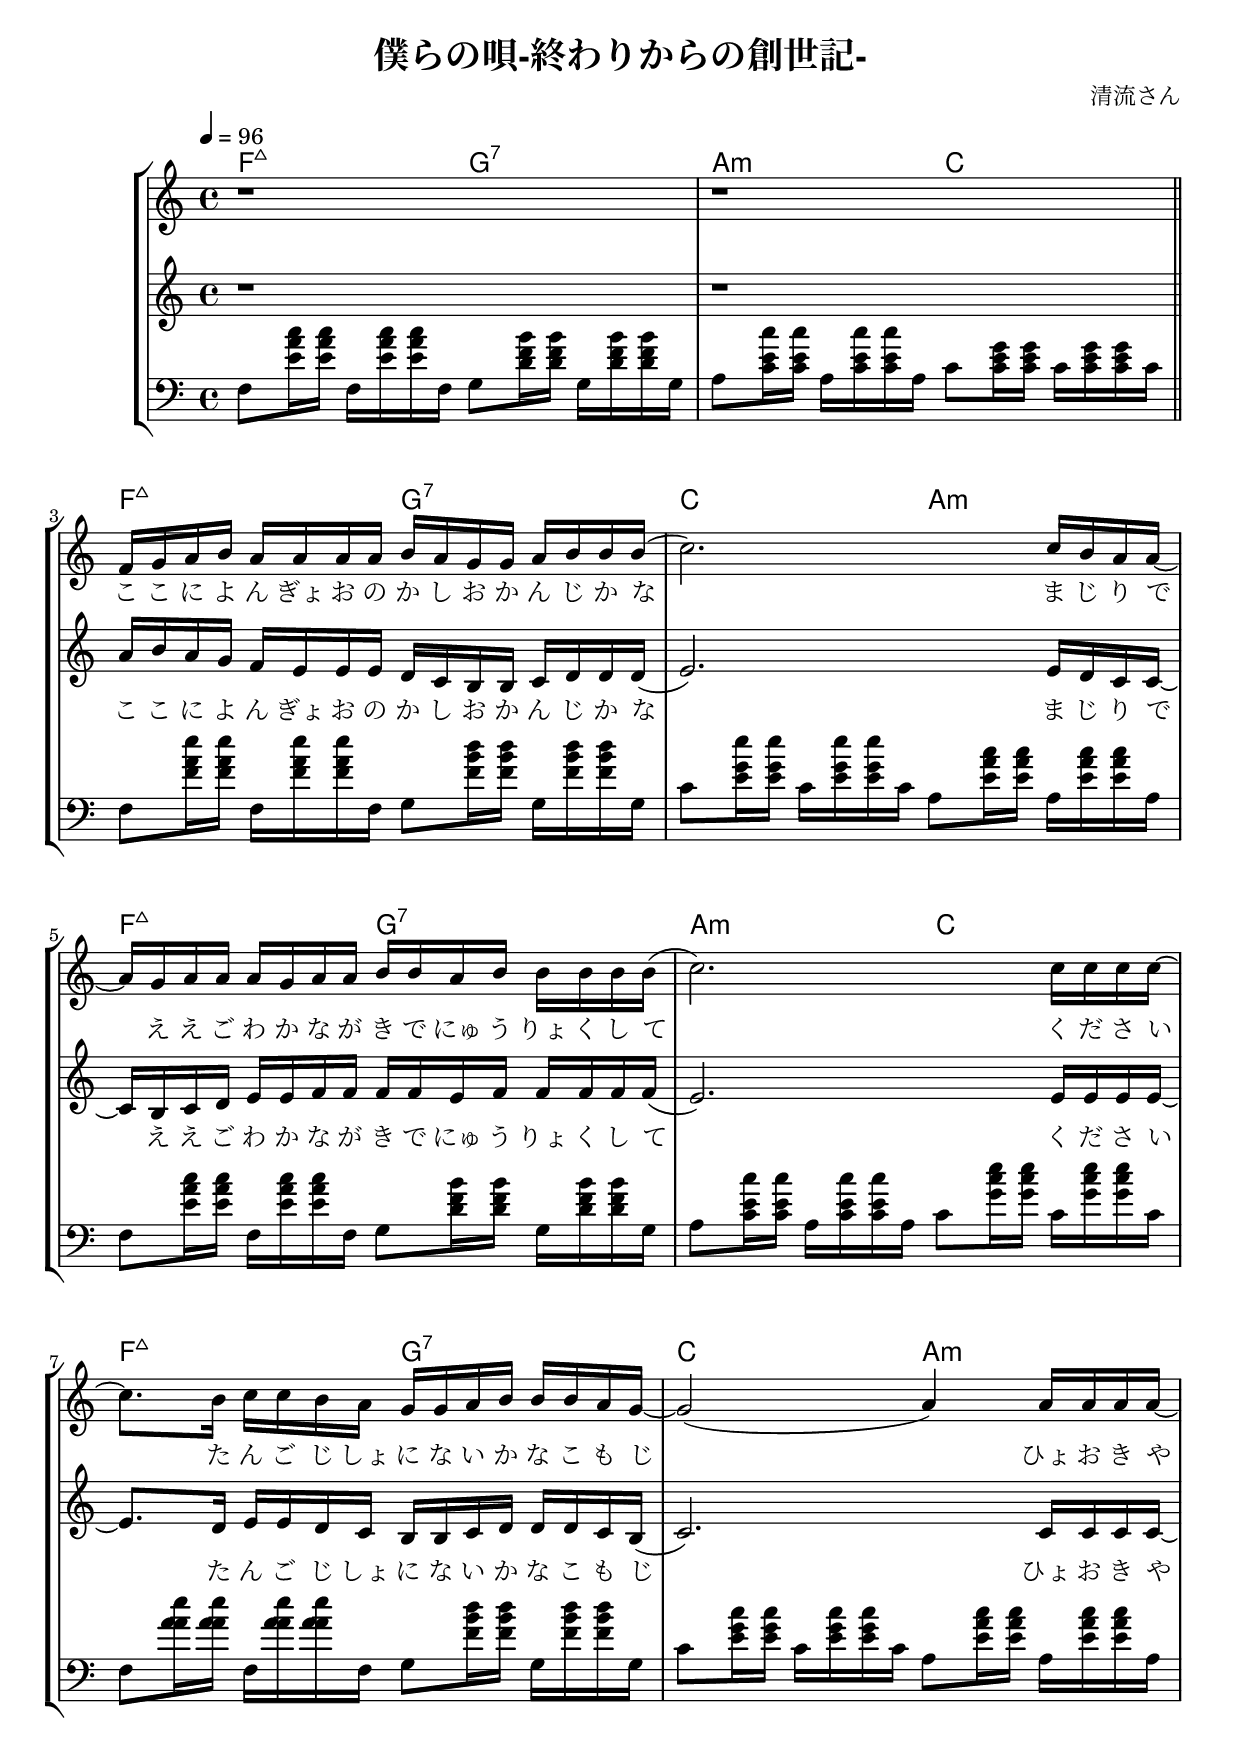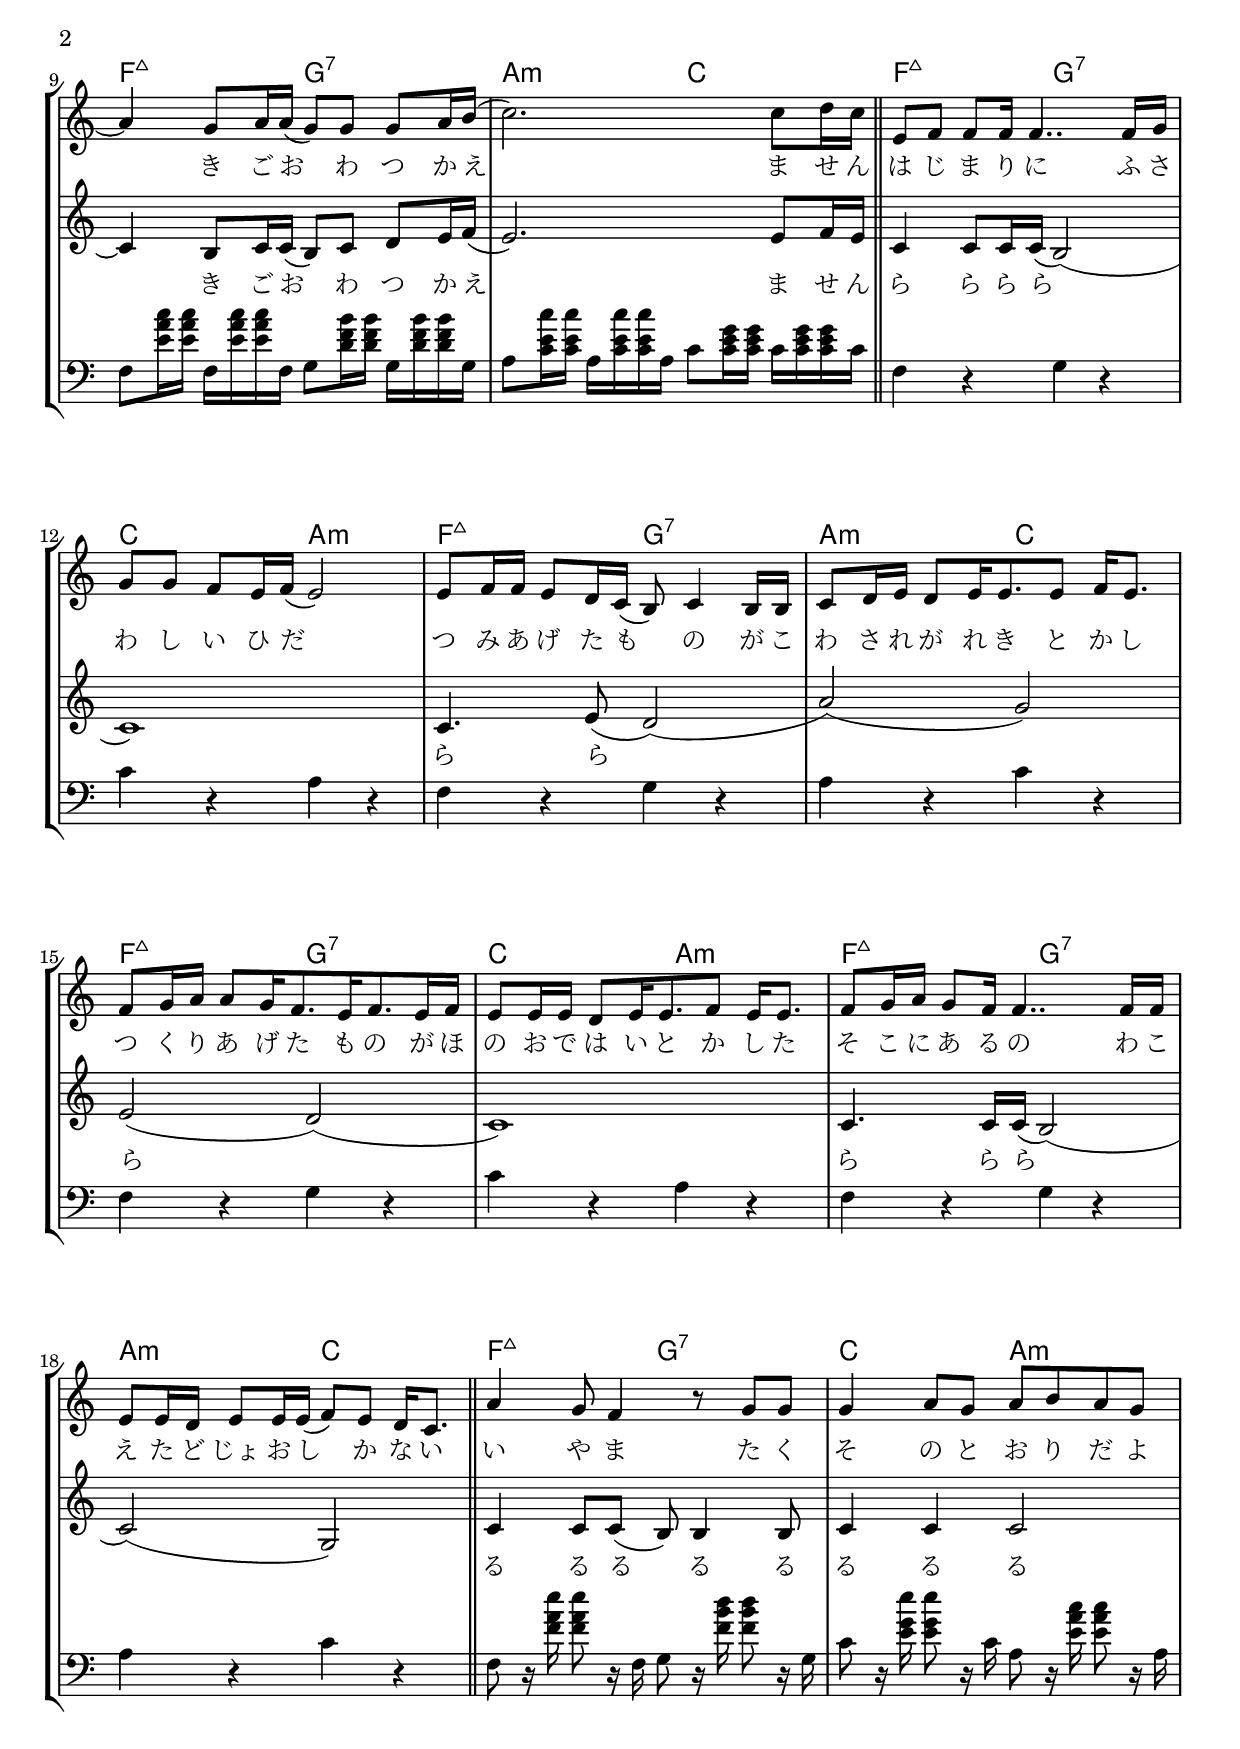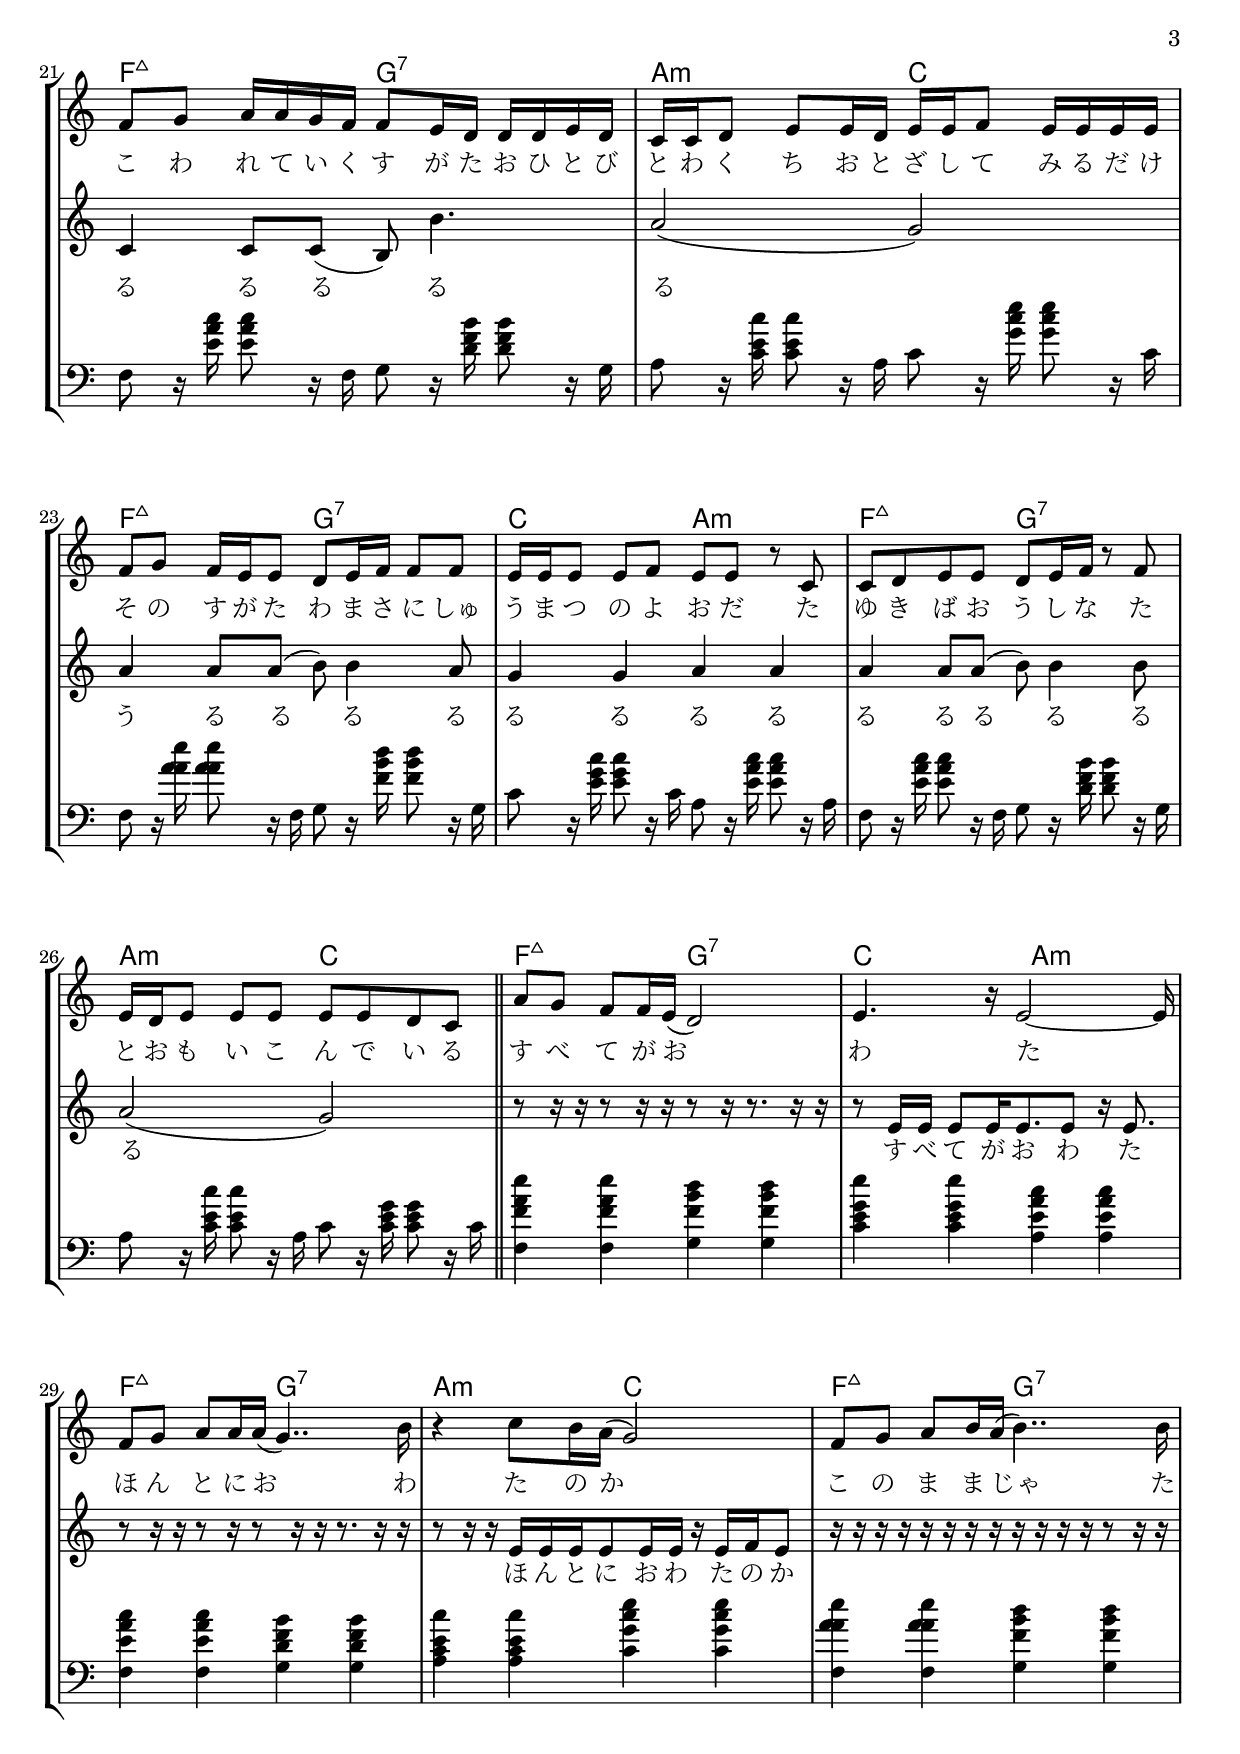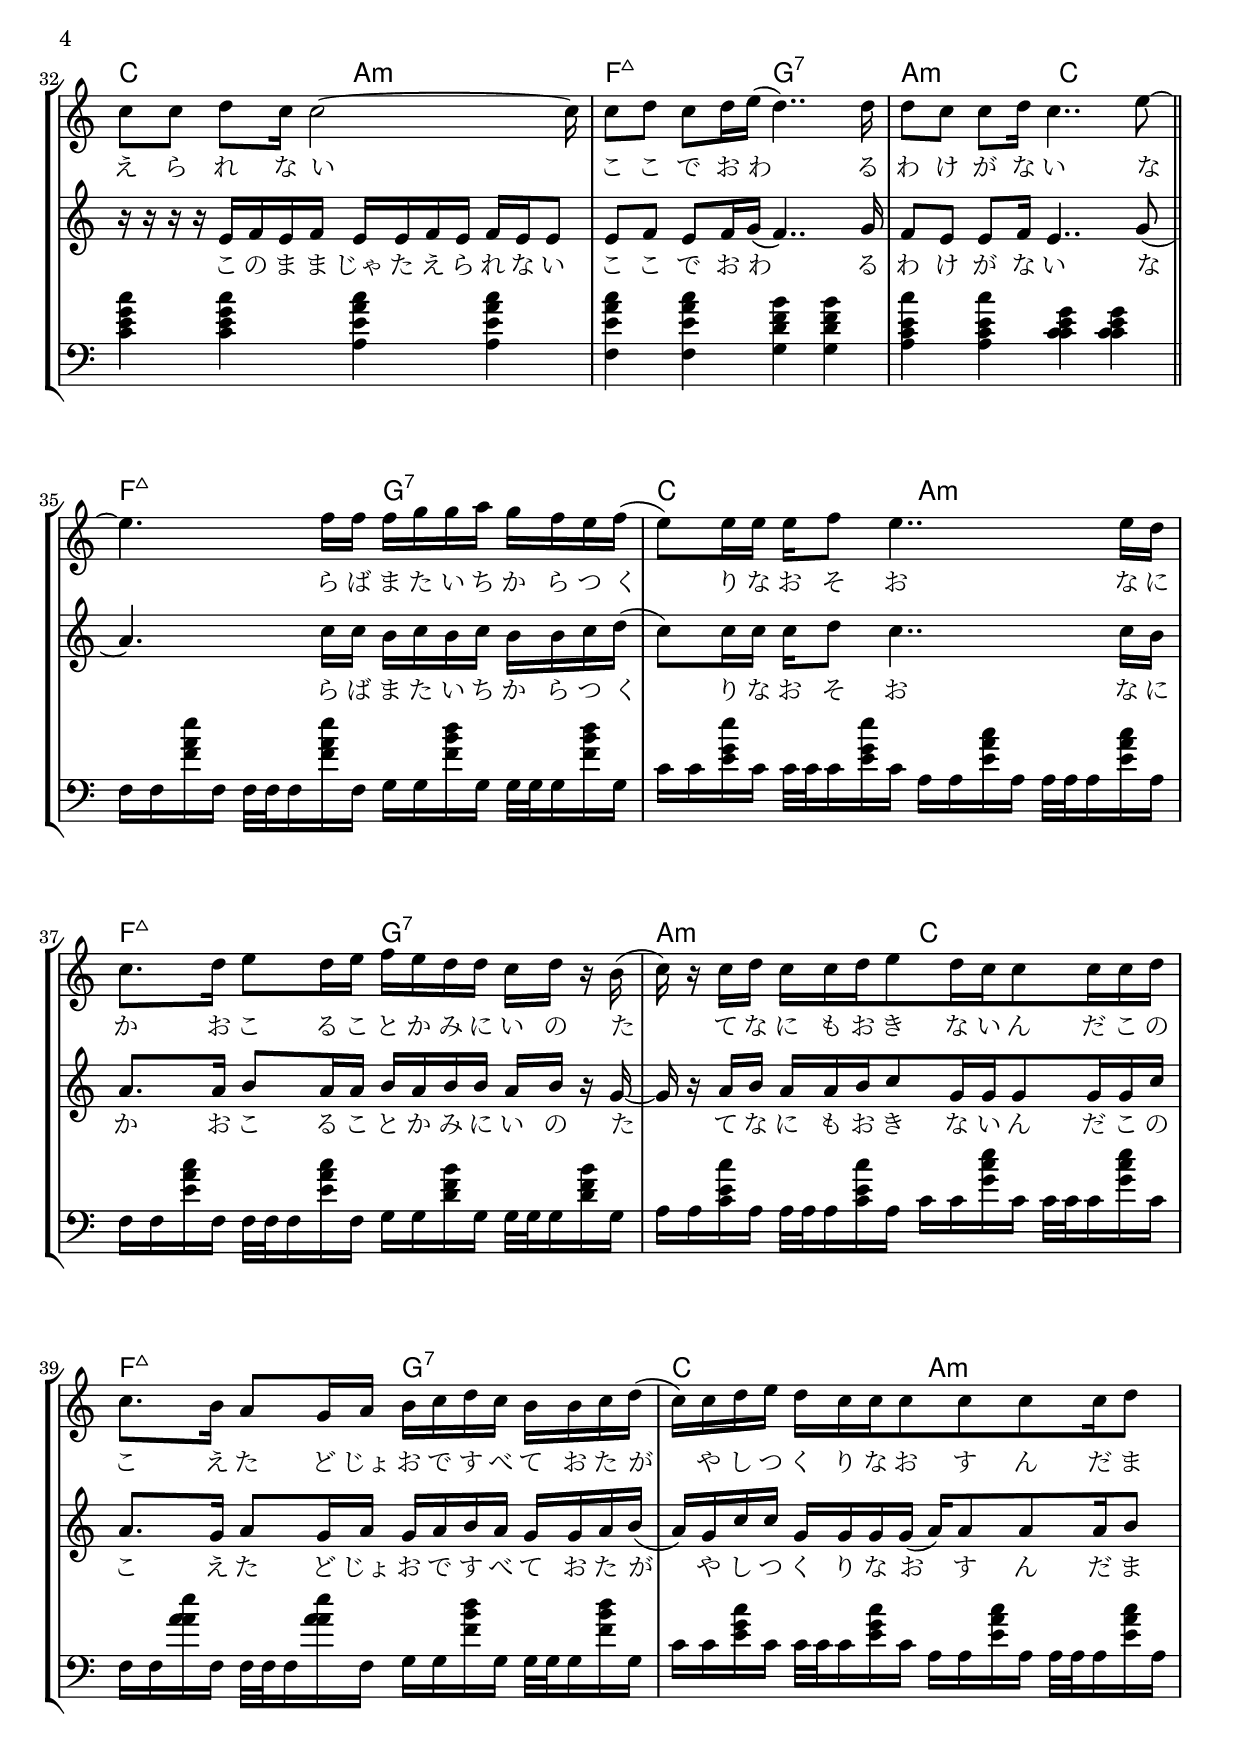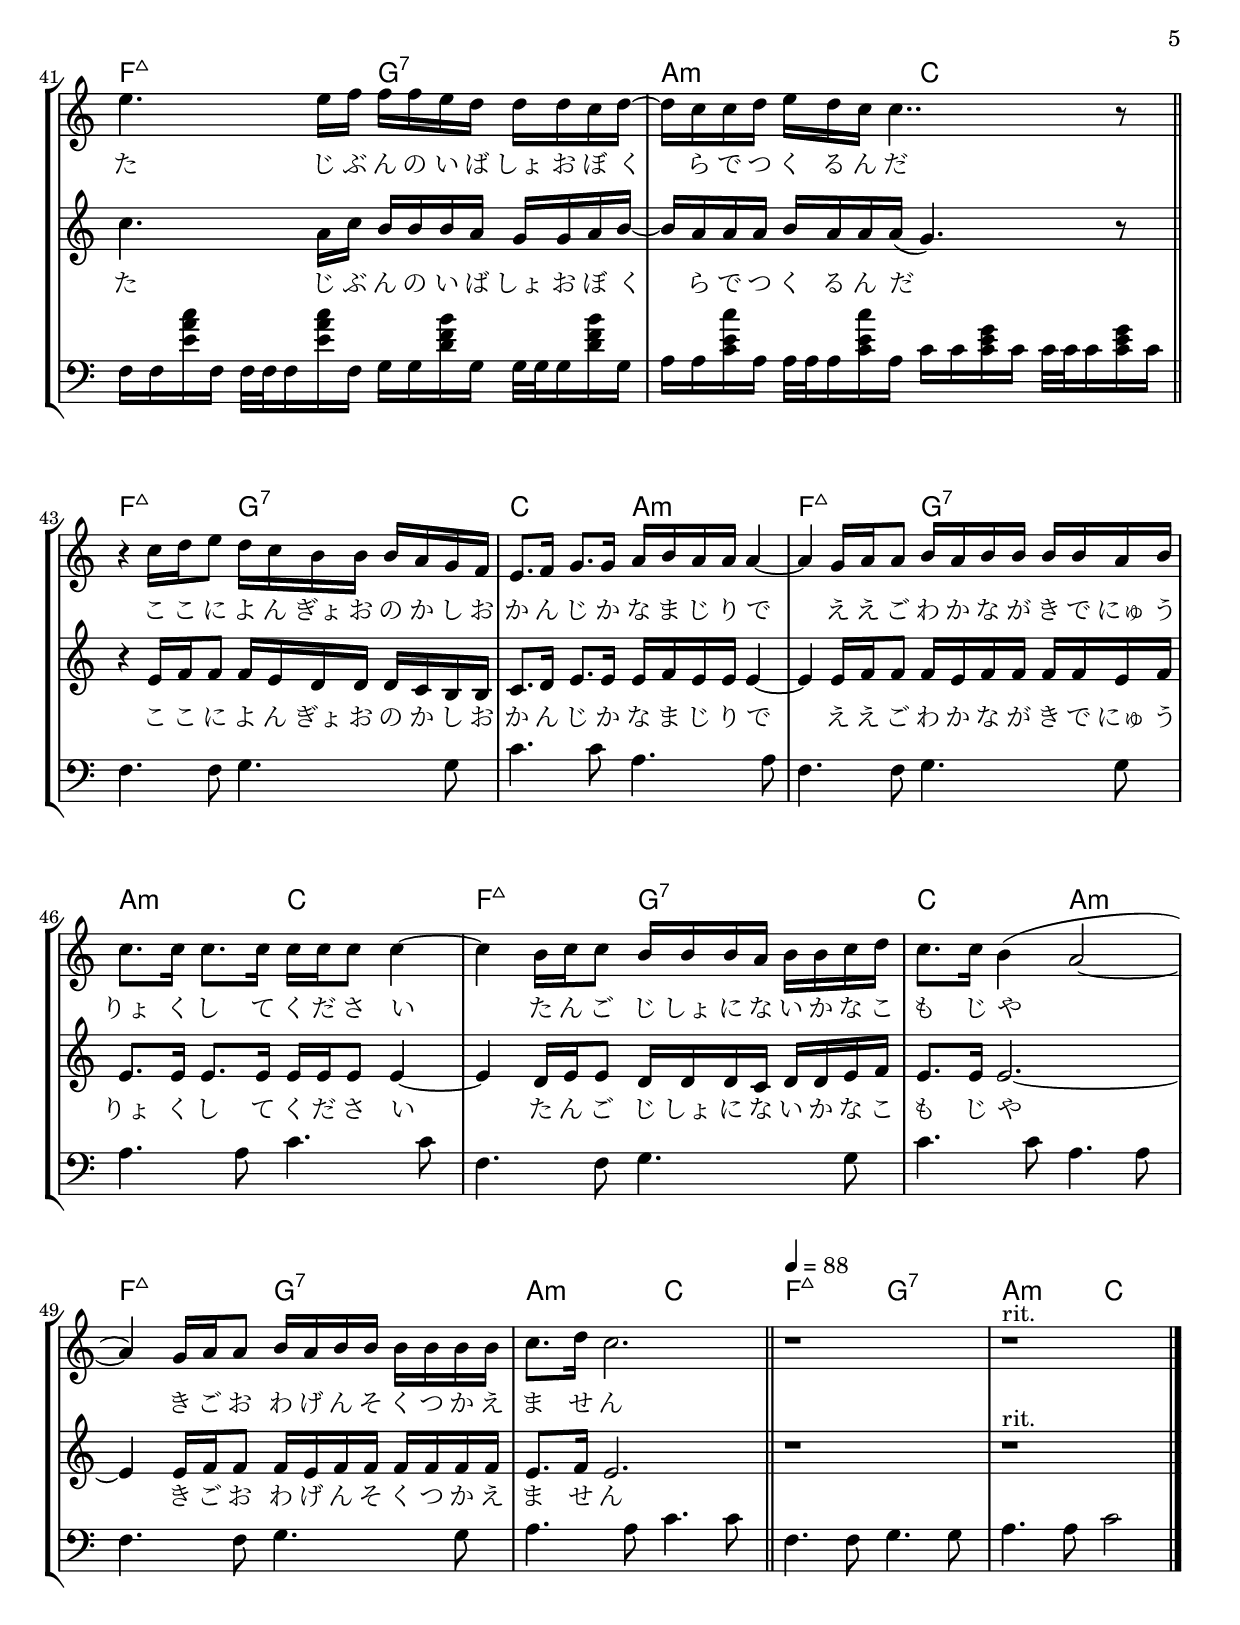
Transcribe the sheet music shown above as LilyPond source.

\version "2.12.1"

\header {
	title = \markup {僕らの唄-終わりからの創世記-}
	composer = \markup \center-column {清流さん}
}

harmony = \chordmode {
	f2:maj7 g:7 a:m c 

	f:maj7 g:7 c a:m f:maj7 g:7 a:m c f:maj7 g:7 c a:m f:maj7 g:7 a:m c 

	f:maj7 g:7 c a:m f:maj7 g:7 a:m c f:maj7 g:7 c a:m f:maj7 g:7 a:m c 

	f:maj7 g:7 c a:m f:maj7 g:7 a:m c f:maj7 g:7 c a:m f:maj7 g:7 a:m c 

	f:maj7 g:7 c a:m f:maj7 g:7 a:m c f:maj7 g:7 c a:m f:maj7 g:7 a:m c 

	f:maj7 g:7 c a:m f:maj7 g:7 a:m c f:maj7 g:7 c a:m f:maj7 g:7 a:m c 

	f:maj7 g:7 c a:m f:maj7 g:7 a:m c f:maj7 g:7 c a:m f:maj7 g:7 a:m c 

	f:maj7 g:7 a:m c 
}

melody = {
	\key c \major
	\tempo 4 = 96
	r1 | r1   
	\set Staff.midiInstrument = #"Overdriven Guitar"
	f'16  g'16  a'16  b'16  a'16  a'16  a'16  a'16  b'16  a'16  g'16  g'16  a'16  b'16  b'16  b'16 
	(c''2.)  c''16  b'16  a'16  a'16~ 
	a'16  g'16  a'16  a'16  a'16  g'16  a'16  a'16  b'16  b'16  a'16  b'16  b'16  b'16  b'16  b'16 
	(c''2.)  c''16  c''16  c''16  c''16~ 
	c''8.  b'16  c''16  c''16  b'16  a'16  g'16  g'16  a'16  b'16  b'16  b'16  a'16  g'16~ 
	g'2  (a'4)  a'16  a'16  a'16  a'16~ 
	a'4  g'8  a'16  a'16  (g'8)  g'8  g'8  a'16  b'16 
	(c''2.)  c''8  d''16  c''16
	\set Staff.midiInstrument = #"mmi0.38"
	e'8  f'8  f'8  f'16  f'4..  f'16  g'16 
	g'8  g'8  f'8  e'16  f'16  (e'2) 
	e'8  f'16  f'16  e'8  d'16  c'16  (b8)  c'4  b16  b16 
	c'8  d'16  e'16  d'8  e'16  e'8.  e'8  f'16  e'8. 
	f'8  g'16  a'16  a'8  g'16  f'8.  e'16  f'8.  e'16  f'16 
	e'8  e'16  e'16  d'8  e'16  e'8.  f'8  e'16  e'8. 
	f'8  g'16  a'16  g'8  f'16  f'4..  f'16  f'16 
	e'8  e'16  d'16  e'8  e'16  e'16  (f'8)  e'8  d'16  c'8.
	\set Staff.midiInstrument = #"mmi0.48"
	a'4  g'8  f'4  r8  g'8  g'8 
	g'4  a'8  g'8  a'8  b'8  a'8  g'8 
	f'8  g'8  a'16  a'16  g'16  f'16  f'8  e'16  d'16  d'16  d'16  e'16  d'16 
	c'16  c'16  d'8  e'8  e'16  d'16  e'16  e'16  f'8  e'16  e'16  e'16  e'16 
	f'8  g'8  f'16  e'16  e'8  d'8  e'16  f'16  f'8  f'8 
	e'16  e'16  e'8  e'8  f'8  e'8  e'8  r8  c'8 
	c'8  d'8  e'8  e'8  d'8  e'16  f'16  r8  f'8 
	e'16  d'16  e'8  e'8  e'8  e'8  e'8  d'8  c'8
	\set Staff.midiInstrument = #"mmi0.42"
	a'8  g'8  f'8  f'16  e'16  (d'2) 
	e'4.  r16  e'2~e'16 
	f'8  g'8  a'8  a'16  a'16  (g'4..)  b'16 
	r4  c''8  b'16  a'16  (g'2) 
	f'8  g'8  a'8  b'16  a'16  (b'4..)  b'16 
	c''8  c''8  d''8  c''16  c''2~c''16 
	c''8  d''8  c''8  d''16  e''16  (d''4..)  d''16 
	d''8  c''8  c''8  d''16  c''4..  	\set Staff.midiInstrument = #"mmi0.42"
	e''8~ 
	e''4.  f''16  f''16  f''16  g''16  g''16  a''16  g''16  f''16  e''16  f''16 
	(e''8)  e''16  e''16  e''16  f''8  e''4..  e''16  d''16 
	c''8.  d''16  e''8  d''16  e''16  f''16  e''16  d''16  d''16  c''16  d''16  r16  b'16 
	(c''16)  r16  c''16  d''16  c''16  c''16  d''16  e''8  d''16  c''16  c''8  c''16  c''16  d''16 
	c''8.  b'16  a'8  g'16  a'16  b'16  c''16  d''16  c''16  b'16  b'16  c''16  d''16 
	(c''16)  c''16  d''16  e''16  d''16  c''16  c''16  c''8  c''8  c''8  c''16  d''8 
	e''4.  e''16  f''16  f''16  f''16  e''16  d''16  d''16  d''16  c''16  d''16~ 
	d''16  c''16  c''16  d''16  e''16  d''16  c''16  c''4..  	r8 	\set Staff.midiInstrument = #"Overdriven Guitar"
	r4 c''16  d''16  e''8  d''16  c''16  b'16  b'16  b'16  a'16  g'16  f'16 
	e'8.  f'16  g'8.  g'16  a'16  b'16  a'16  a'16  a'4~ 
	a'4  g'16  a'16  a'8  b'16  a'16  b'16  b'16  b'16  b'16  a'16  b'16 
	c''8.  c''16  c''8.  c''16  c''16  c''16  c''8  c''4~ 
	c''4  b'16  c''16  c''8  b'16  b'16  b'16  a'16  b'16  b'16  c''16  d''16 
	c''8.  c''16  b'4  (a'2~ 
	a'4)  g'16  a'16  a'8  b'16  a'16  b'16  b'16  b'16  b'16  b'16  b'16 
	c''8.  d''16  c''2.
	\tempo 4 = 88
	r1 | r1^"rit." \bar "|."
}

words = \lyricmode {
	
	こ  こ  に  よ  ん  ぎょ  お  の  か  し  お  か  ん  じ  か  な  ま  じ  り  で  え  え  ご  わ  か  な  が  き  で  にゅ  う  りょ  く  し  て  く  だ  さ  い  た  ん  ご  じ  しょ  に  な  い  か  な  こ  も  じ  ひょ  お  き  や  き  ご  お  わ  つ  か  え  ま  せ  ん  
	は  じ  ま  り  に  ふ  さ  わ  し  い  ひ  だ  つ  み  あ  げ  た  も  の  が  こ  わ  さ  れ  が  れ  き  と  か  し  つ  く  り  あ  げ  た  も  の  が  ほ  の  お  で  は  い  と  か  し  た  そ  こ  に  あ  る  の  わ  こ  え  た  ど  じょ  お  し  か  な  い  
	い  や  ま  た  く  そ  の  と  お  り  だ  よ  こ  わ  れ  て  い  く  す  が  た  お  ひ  と  び  と  わ  く  ち  お  と  ざ  し  て  み  る  だ  け  そ  の  す  が  た  わ  ま  さ  に  しゅ  う  ま  つ  の  よ  お  だ  た  ゆ  き  ば  お  う  し  な  た  と  お  も  い  こ  ん  で  い  る  
	す  べ  て  が  お  わ  た  ほ  ん  と  に  お  わ  た  の  か  こ  の  ま  ま  じゃ  た  え  ら  れ  な  い  こ  こ  で  お  わ  る  わ  け  が  な  い  
	な  ら  ば  ま  た  い  ち  か  ら  つ  く  り  な  お  そ  お  な  に  か  お  こ  る  こ  と  か  み  に  い  の  た  て  な  に  も  お  き  な  い  ん  だ  こ  の  こ  え  た  ど  じょ  お  で  す  べ  て  お  た  が  や  し  つ  く  り  な  お  す  ん  だ  ま  た  じ  ぶ  ん  の  い  ば  しょ  お  ぼ  く  ら  で  つ  く  る  ん  だ  
	こ  こ  に  よ  ん  ぎょ  お  の  か  し  お  か  ん  じ  か  な  ま  じ  り  で  え  え  ご  わ  か  な  が  き  で  にゅ  う  りょ  く  し  て  く  だ  さ  い  た  ん  ご  じ  しょ  に  な  い  か  な  こ  も  じ  や  き  ご  お  わ  げ  ん  そ  く  つ  か  え  ま  せ  ん  
	
}

secondmelody = {
	\key c \major
	\tempo 4 = 96
	r1 | r1   
	\set Staff.midiInstrument = #"Music box"
	a'16  b'16  a'16  g'16  f'16  e'16  e'16  e'16  d'16  c'16  b16  b16  c'16  d'16  d'16  d'16 
	(e'2.)  e'16  d'16  c'16  c'16~ 
	c'16  b16  c'16  d'16  e'16  e'16  f'16  f'16  f'16  f'16  e'16  f'16  f'16  f'16  f'16  f'16 
	(e'2.)  e'16  e'16  e'16  e'16~ 
	e'8.  d'16  e'16  e'16  d'16  c'16  b16  b16  c'16  d'16  d'16  d'16  c'16  b16 
	(c'2.)  c'16  c'16  c'16  c'16~ 
	c'4  b8  c'16  c'16  (b8)  c'8  d'8  e'16  f'16 
	(e'2.)  e'8  f'16  e'16
	\set Staff.midiInstrument = #"Overdriven Guitar"
	c'4  c'8  c'16  c'16  (b2) 
	(c'1) 
	c'4.  e'8  (d'2) 
	(a'2)  (g'2) 
	e'2  (d'2) 
	(c'1) 
	c'4.  c'16  c'16  (b2) 
	(c'2)  (g2)
	\set Staff.midiInstrument = #"Overdriven Guitar"
	c'4  c'8  c'8  (b8)  b4  b8 
	c'4  c'4  c'2 
	c'4  c'8  c'8  (b8)  b'4. 
	a'2  (g'2) 
	a'4  a'8  a'8  (b'8)  b'4  a'8 
	g'4  g'4  a'4  a'4 
	a'4  a'8  a'8  (b'8)  b'4  b'8 
	a'2  (g'2)
	\set Staff.midiInstrument = #"mmi0.48"
	r8  r16  r16  r8  r16  r16  r8  r16  r8.  r16  r16 
	r8  e'16  e'16  e'8  e'16  e'8.  e'8  r16  e'8. 
	r8  r16  r16  r8  r16  r8  r16  r16  r8.  r16  r16 
	r8  r16  r16  e'16  e'16  e'16  e'8  e'16  e'16  r16  e'16  f'16  e'8 
	r16  r16  r16  r16  r16  r16  r16  r16  r16  r16  r16  r16  r8  r16  r16 
	r16  r16  r16  r16  e'16  f'16  e'16  f'16  e'16  e'16  f'16  e'16  f'16  e'16  e'8 
	e'8  f'8  e'8  f'16  g'16  (f'4..)  g'16 
	f'8  e'8  e'8  f'16  e'4..  	\set Staff.midiInstrument = #"mmi0.48"
	g'8 
	(a'4.)  c''16  c''16  b'16  c''16  b'16  c''16  b'16  b'16  c''16  d''16 
	(c''8)  c''16  c''16  c''16  d''8  c''4..  c''16  b'16 
	a'8.  a'16  b'8  a'16  a'16  b'16  a'16  b'16  b'16  a'16  b'16  r16  g'16~ 
	g'16  r16  a'16  b'16  a'16  a'16  b'16  c''8  g'16  g'16  g'8  g'16  g'16  c''16 
	a'8.  g'16  a'8  g'16  a'16  g'16  a'16  b'16  a'16  g'16  g'16  a'16  b'16 
	(a'16)  g'16  c''16  c''16  g'16  g'16  g'16  g'16  (a'16)  a'8  a'8  a'16  b'8 
	c''4.  a'16  c''16  b'16  b'16  b'16  a'16  g'16  g'16  a'16  b'16~ 
	b'16  a'16  a'16  a'16  b'16  a'16  a'16  a'16  (g'4.)  	r8 	\set Staff.midiInstrument = #"Harpsichord"
	r4 e'16  f'16  f'8  f'16  e'16  d'16  d'16  d'16  c'16  b16  b16 
	c'8.  d'16  e'8.  e'16  e'16  f'16  e'16  e'16  e'4~ 
	e'4  e'16  f'16  f'8  f'16  e'16  f'16  f'16  f'16  f'16  e'16  f'16 
	e'8.  e'16  e'8.  e'16  e'16  e'16  e'8  e'4~ 
	e'4  d'16  e'16  e'8  d'16  d'16  d'16  c'16  d'16  d'16  e'16  f'16 
	e'8.  e'16  e'2.~ 
	e'4  e'16  f'16  f'8  f'16  e'16  f'16  f'16  f'16  f'16  f'16  f'16 
	e'8.  f'16  e'2.
	\tempo 4 = 88
	r1 | r1^"rit." \bar "|."
}

secondwords = \lyricmode {
	
	こ  こ  に  よ  ん  ぎょ  お  の  か  し  お  か  ん  じ  か  な  ま  じ  り  で  え  え  ご  わ  か  な  が  き  で  にゅ  う  りょ  く  し  て  く  だ  さ  い  た  ん  ご  じ  しょ  に  な  い  か  な  こ  も  じ  ひょ  お  き  や  き  ご  お  わ  つ  か  え  ま  せ  ん  
	ら  ら  ら  ら  ら  ら  ら  ら  ら  ら  
	る  る  る  る  る  る  る  る  る  る  る  る  る  う  る  る  る  る  る  る  る  る  る  る  る  る  る  る  
	す  べ  て  が  お  わ  た  ほ  ん  と  に  お  わ  た  の  か  こ  の  ま  ま  じゃ  た  え  ら  れ  な  い  こ  こ  で  お  わ  る  わ  け  が  な  い  
	な  ら  ば  ま  た  い  ち  か  ら  つ  く  り  な  お  そ  お  な  に  か  お  こ  る  こ  と  か  み  に  い  の  た  て  な  に  も  お  き  な  い  ん  だ  こ  の  こ  え  た  ど  じょ  お  で  す  べ  て  お  た  が  や  し  つ  く  り  な  お  す  ん  だ  ま  た  じ  ぶ  ん  の  い  ば  しょ  お  ぼ  く  ら  で  つ  く  る  ん  だ  
	こ  こ  に  よ  ん  ぎょ  お  の  か  し  お  か  ん  じ  か  な  ま  じ  り  で  え  え  ご  わ  か  な  が  き  で  にゅ  う  りょ  く  し  て  く  だ  さ  い  た  ん  ご  じ  しょ  に  な  い  か  な  こ  も  じ  や  き  ご  お  わ  げ  ん  そ  く  つ  か  え  ま  せ  ん  
	
}

tempochange = {
	\tempo 4 = 96
	r1 | r1 \bar "||"
	\tempo 4 = 96
	r1 | r1 | r1 | r1 | r1 | r1 | r1 | r1 \bar "||"
	\tempo 4 = 96
	r1 | r1 | r1 | r1 | r1 | r1 | r1 | r1 \bar "||"
	\tempo 4 = 96
	r1 | r1 | r1 | r1 | r1 | r1 | r1 | r1 \bar "||"
	\tempo 4 = 96
	r1 | r1 | r1 | r1 | r1 | r1 | r1 | r1 \bar "||"
	\tempo 4 = 96
	r1 | r1 | r1 | r1 | r1 | r1 | r1 | r1 \bar "||"
	\tempo 4 = 96
	r1 | r1 | r1 | r1 | r1 | r1 | r1 | r1 \bar "||"
	\tempo 4 = 88
	r1 | \tempo 4 = 66 r2 \tempo 4 = 58 r2 \bar "|."
}

mainacc = {
	\clef bass
	\set Staff.midiInstrument = #"Electric Guitar (muted)"
	\key c \major
	\tempo 4 = 96
	f8 <e' a' c''>16 <e' a' c''>16   f16 <e' a' c''>16 <e' a' c''>16 f16
	g8 <d' f' b'>16 <d' f' b'>16   g16 <d' f' b'>16 <d' f' b'>16 g16
	a8 <c' e' c''>16 <c' e' c''>16   a16 <c' e' c''>16 <c' e' c''>16 a16
	c'8 <c' e' g'>16 <c' e' g'>16   c'16 <c' e' g'>16 <c' e' g'>16 c'16
	\bar "||"

	\set Staff.midiInstrument = #"Electric Guitar (muted)"
	f8 <f' a' e''>16 <f' a' e''>16   f16 <f' a' e''>16 <f' a' e''>16 f16
	g8 <f' b' d''>16 <f' b' d''>16   g16 <f' b' d''>16 <f' b' d''>16 g16
	c'8 <e' g' e''>16 <e' g' e''>16   c'16 <e' g' e''>16 <e' g' e''>16 c'16
	a8 <e' a' c''>16 <e' a' c''>16   a16 <e' a' c''>16 <e' a' c''>16 a16
	f8 <e' a' c''>16 <e' a' c''>16   f16 <e' a' c''>16 <e' a' c''>16 f16
	g8 <d' f' b'>16 <d' f' b'>16   g16 <d' f' b'>16 <d' f' b'>16 g16
	a8 <c' e' c''>16 <c' e' c''>16   a16 <c' e' c''>16 <c' e' c''>16 a16
	c'8 <g' c'' e''>16 <g' c'' e''>16   c'16 <g' c'' e''>16 <g' c'' e''>16 c'16
	f8 <a' a' e''>16 <a' a' e''>16   f16 <a' a' e''>16 <a' a' e''>16 f16
	g8 <f' b' d''>16 <f' b' d''>16   g16 <f' b' d''>16 <f' b' d''>16 g16
	c'8 <e' g' c''>16 <e' g' c''>16   c'16 <e' g' c''>16 <e' g' c''>16 c'16
	a8 <e' a' c''>16 <e' a' c''>16   a16 <e' a' c''>16 <e' a' c''>16 a16
	f8 <e' a' c''>16 <e' a' c''>16   f16 <e' a' c''>16 <e' a' c''>16 f16
	g8 <d' f' b'>16 <d' f' b'>16   g16 <d' f' b'>16 <d' f' b'>16 g16
	a8 <c' e' c''>16 <c' e' c''>16   a16 <c' e' c''>16 <c' e' c''>16 a16
	c'8 <c' e' g'>16 <c' e' g'>16   c'16 <c' e' g'>16 <c' e' g'>16 c'16
	\bar "||"

	\set Staff.midiInstrument = #"Electric Guitar (muted)"
	f4 r4
	g4 r4
	c'4 r4
	a4 r4
	f4 r4
	g4 r4
	a4 r4
	c'4 r4
	f4 r4
	g4 r4
	c'4 r4
	a4 r4
	f4 r4
	g4 r4
	a4 r4
	c'4 r4
	\bar "||"

	\set Staff.midiInstrument = #"Electric Guitar (muted)"
	f8 r16 <f' a' e''>16 <f' a' e''>8 r16 f16
	g8 r16 <f' b' d''>16 <f' b' d''>8 r16 g16
	c'8 r16 <e' g' e''>16 <e' g' e''>8 r16 c'16
	a8 r16 <e' a' c''>16 <e' a' c''>8 r16 a16
	f8 r16 <e' a' c''>16 <e' a' c''>8 r16 f16
	g8 r16 <d' f' b'>16 <d' f' b'>8 r16 g16
	a8 r16 <c' e' c''>16 <c' e' c''>8 r16 a16
	c'8 r16 <g' c'' e''>16 <g' c'' e''>8 r16 c'16
	f8 r16 <a' a' e''>16 <a' a' e''>8 r16 f16
	g8 r16 <f' b' d''>16 <f' b' d''>8 r16 g16
	c'8 r16 <e' g' c''>16 <e' g' c''>8 r16 c'16
	a8 r16 <e' a' c''>16 <e' a' c''>8 r16 a16
	f8 r16 <e' a' c''>16 <e' a' c''>8 r16 f16
	g8 r16 <d' f' b'>16 <d' f' b'>8 r16 g16
	a8 r16 <c' e' c''>16 <c' e' c''>8 r16 a16
	c'8 r16 <c' e' g'>16 <c' e' g'>8 r16 c'16
	\bar "||"

	\set Staff.midiInstrument = #"Electric Guitar (muted)"
	<f f' a' e''>4 <f f' a' e''>4
	<g f' b' d''>4 <g f' b' d''>4
	<c' e' g' e''>4 <c' e' g' e''>4
	<a e' a' c''>4 <a e' a' c''>4
	<f e' a' c''>4 <f e' a' c''>4
	<g d' f' b'>4 <g d' f' b'>4
	<a c' e' c''>4 <a c' e' c''>4
	<c' g' c'' e''>4 <c' g' c'' e''>4
	<f a' a' e''>4 <f a' a' e''>4
	<g f' b' d''>4 <g f' b' d''>4
	<c' e' g' c''>4 <c' e' g' c''>4
	<a e' a' c''>4 <a e' a' c''>4
	<f e' a' c''>4 <f e' a' c''>4
	<g d' f' b'>4 <g d' f' b'>4
	<a c' e' c''>4 <a c' e' c''>4
	<c' c' e' g'>4 <c' c' e' g'>4
	\bar "||"

	\set Staff.midiInstrument = #"Distorted Guitar"
	f16 f16 <f' a' e''>16 f16   f32 f32 f16 <f' a' e''>16 f16
	g16 g16 <f' b' d''>16 g16   g32 g32 g16 <f' b' d''>16 g16
	c'16 c'16 <e' g' e''>16 c'16   c'32 c'32 c'16 <e' g' e''>16 c'16
	a16 a16 <e' a' c''>16 a16   a32 a32 a16 <e' a' c''>16 a16
	f16 f16 <e' a' c''>16 f16   f32 f32 f16 <e' a' c''>16 f16
	g16 g16 <d' f' b'>16 g16   g32 g32 g16 <d' f' b'>16 g16
	a16 a16 <c' e' c''>16 a16   a32 a32 a16 <c' e' c''>16 a16
	c'16 c'16 <g' c'' e''>16 c'16   c'32 c'32 c'16 <g' c'' e''>16 c'16
	f16 f16 <a' a' e''>16 f16   f32 f32 f16 <a' a' e''>16 f16
	g16 g16 <f' b' d''>16 g16   g32 g32 g16 <f' b' d''>16 g16
	c'16 c'16 <e' g' c''>16 c'16   c'32 c'32 c'16 <e' g' c''>16 c'16
	a16 a16 <e' a' c''>16 a16   a32 a32 a16 <e' a' c''>16 a16
	f16 f16 <e' a' c''>16 f16   f32 f32 f16 <e' a' c''>16 f16
	g16 g16 <d' f' b'>16 g16   g32 g32 g16 <d' f' b'>16 g16
	a16 a16 <c' e' c''>16 a16   a32 a32 a16 <c' e' c''>16 a16
	c'16 c'16 <c' e' g'>16 c'16   c'32 c'32 c'16 <c' e' g'>16 c'16
	\bar "||"

	\set Staff.midiInstrument = #"Electric Guitar (muted)"
	f4.f8
	g4.g8
	c'4.c'8
	a4.a8
	f4.f8
	g4.g8
	a4.a8
	c'4.c'8
	f4.f8
	g4.g8
	c'4.c'8
	a4.a8
	f4.f8
	g4.g8
	a4.a8
	c'4.c'8
	\bar "||"

	\set Staff.midiInstrument = #"Electric Guitar (muted)"
	\tempo 4 = 88
	f4.f8
	g4.g8
	a4.a8
	c'2
	\bar "|."
}

subacc = {
	\clef bass
	\set Staff.midiInstrument = #"Rock Organ"
	\key c \major
	\tempo 4 = 96
	f8 f8 <e' a' c''>8 f8
	g8 g8 <d' f' b'>8 g8
	a8 a8 <c' e' c''>8 a8
	c'8 c'8 <c' e' g'>8 c'8
	\bar "||"

	\set Staff.midiInstrument = #"Rock Organ"
	f8 f8 <f' a' e''>8 f8
	g8 g8 <f' b' d''>8 g8
	c'8 c'8 <e' g' e''>8 c'8
	a8 a8 <e' a' c''>8 a8
	f8 f8 <e' a' c''>8 f8
	g8 g8 <d' f' b'>8 g8
	a8 a8 <c' e' c''>8 a8
	c'8 c'8 <g' c'' e''>8 c'8
	f8 f8 <a' a' e''>8 f8
	g8 g8 <f' b' d''>8 g8
	c'8 c'8 <e' g' c''>8 c'8
	a8 a8 <e' a' c''>8 a8
	f8 f8 <e' a' c''>8 f8
	g8 g8 <d' f' b'>8 g8
	a8 a8 <c' e' c''>8 a8
	c'8 c'8 <c' e' g'>8 c'8
	\bar "||"

	\set Staff.midiInstrument = #"Rock Organ"
	<f f' a' e''>4 <f f' a' e''>4
	<g f' b' d''>4 <g f' b' d''>4
	<c' e' g' e''>4 <c' e' g' e''>4
	<a e' a' c''>4 <a e' a' c''>4
	<f e' a' c''>4 <f e' a' c''>4
	<g d' f' b'>4 <g d' f' b'>4
	<a c' e' c''>4 <a c' e' c''>4
	<c' g' c'' e''>4 <c' g' c'' e''>4
	<f a' a' e''>4 <f a' a' e''>4
	<g f' b' d''>4 <g f' b' d''>4
	<c' e' g' c''>4 <c' e' g' c''>4
	<a e' a' c''>4 <a e' a' c''>4
	<f e' a' c''>4 <f e' a' c''>4
	<g d' f' b'>4 <g d' f' b'>4
	<a c' e' c''>4 <a c' e' c''>4
	<c' c' e' g'>4 <c' c' e' g'>4
	\bar "||"

	\set Staff.midiInstrument = #"Rock Organ"
	f8 e'' a' f'
	g8 d'' b' f'
	c'8 e'' g' e'
	a8 c'' a' e'
	f8 c'' a' e'
	g8 b' f' d'
	a8 c'' e' c'
	c'8 e'' c'' g'
	f8 e'' a' a'
	g8 d'' b' f'
	c'8 c'' g' e'
	a8 c'' a' e'
	f8 c'' a' e'
	g8 b' f' d'
	a8 c'' e' c'
	c'8 g' e' c'
	\bar "||"

	\set Staff.midiInstrument = #"Rock Organ"
	f8 e'' <f' a'> e''
	g8 d'' <f' b'> d''
	c'8 e'' <e' g'> e''
	a8 c'' <e' a'> c''
	f8 c'' <e' a'> c''
	g8 b' <d' f'> b'
	a8 c'' <c' e'> c''
	c'8 e'' <g' c''> e''
	f8 e'' <a' a'> e''
	g8 d'' <f' b'> d''
	c'8 c'' <e' g'> c''
	a8 c'' <e' a'> c''
	f8 c'' <e' a'> c''
	g8 b' <d' f'> b'
	a8 c'' <c' e'> c''
	c'8 g' <c' e'> g'
	\bar "||"

	\set Staff.midiInstrument = #"Percussive Organ"
	f16 e'' <f' a'> e'' f e'' <f' a'> e''
	g16 d'' <f' b'> d'' g d'' <f' b'> d''
	c'16 e'' <e' g'> e'' c' e'' <e' g'> e''
	a16 c'' <e' a'> c'' a c'' <e' a'> c''
	f16 c'' <e' a'> c'' f c'' <e' a'> c''
	g16 b' <d' f'> b' g b' <d' f'> b'
	a16 c'' <c' e'> c'' a c'' <c' e'> c''
	c'16 e'' <g' c''> e'' c' e'' <g' c''> e''
	f16 e'' <a' a'> e'' f e'' <a' a'> e''
	g16 d'' <f' b'> d'' g d'' <f' b'> d''
	c'16 c'' <e' g'> c'' c' c'' <e' g'> c''
	a16 c'' <e' a'> c'' a c'' <e' a'> c''
	f16 c'' <e' a'> c'' f c'' <e' a'> c''
	g16 b' <d' f'> b' g b' <d' f'> b'
	a16 c'' <c' e'> c'' a c'' <c' e'> c''
	c'16 g' <c' e'> g' c' g' <c' e'> g'
	\bar "||"

	\set Staff.midiInstrument = #"Rock Organ"
	<f f' a' e''>2
	<g f' b' d''>2
	<c' e' g' e''>2
	<a e' a' c''>2
	<f e' a' c''>2
	<g d' f' b'>2
	<a c' e' c''>2
	<c' g' c'' e''>2
	<f a' a' e''>2
	<g f' b' d''>2
	<c' e' g' c''>2
	<a e' a' c''>2
	<f e' a' c''>2
	<g d' f' b'>2
	<a c' e' c''>2
	<c' c' e' g'>2
	\bar "||"

	\set Staff.midiInstrument = #"Rock Organ"
	\tempo 4 = 88
	<f e' a' c''>2
	<g d' f' b'>2
	<a c' e' c''>2
	<c' c' e' g'>2
	\bar "|."
}

percA = {
	\drummode {
	cymr4 cymr4 cymr4 cymr4  |cymr4 cymr8 cymr16 cymr16 cymr4 cymr4  \bar "||"
	cymr4 cymr4 cymr4 cymr4  |cymr4 cymr8 cymr16 cymr16 cymr4 cymr4  |cymr4 cymr4 cymr4 cymr4  |cymr4 cymr2.  |cymr4 cymr4 cymr4 cymr4  |cymr4 cymr8 cymr16 cymr16 cymr4 cymr4  |cymr4 cymr4 cymr4 cymr4  |cymr4 cymr2.  \bar "||"
	cymr4 cymr4 cymr4 cymr4  |cymr4 cymr8 cymr16 cymr16 cymr4 cymr4  |cymr4 cymr4 cymr4 cymr4  |cymr4 cymr2.  |cymr4 cymr4 cymr4 cymr4  |cymr4 cymr8 cymr16 cymr16 cymr4 cymr4  |cymr4 cymr4 cymr4 cymr4  |cymr4 cymr2.  \bar "||"
	cymr4 cymr4 cymr4 cymr4  |cymr4 cymr8 cymr16 cymr16 cymr4 cymr4  |cymr4 cymr4 cymr4 cymr4  |cymr4 cymr2.  |cymr4 cymr4 cymr4 cymr4  |cymr4 cymr8 cymr16 cymr16 cymr4 cymr4  |cymr4 cymr4 cymr4 cymr4  |cymr4 cymr2.  \bar "||"
	cymr4 cymr4 cymr4 cymr4  |cymr4 cymr8 cymr16 cymr16 cymr4 cymr4  |cymr4 cymr4 cymr4 cymr4  |cymr4 cymr2.  |cymr4 cymr4 cymr4 cymr4  |cymr4 cymr8 cymr16 cymr16 cymr4 cymr4  |cymr4 cymr4 cymr4 cymr4  |cymr4 cymr2.  \bar "||"
	r8 cymr16 cymr16 cymr8 cymr16 cymr16 cymr8 cymr16 cymr16 cymr8 cymr8  |cymr8 cymr16 cymr16 cymr8 cymr16 cymr16 cymr8 cymr16 cymr16 cymr8 cymr8  |cymr8 cymr16 cymr16 cymr8 cymr16 cymr16 cymr8 cymr16 cymr16 cymr8 cymr16 cymr16  |cymr8 cymr16 cymr16 cymr8 cymr16 cymr16 cymr8 cymr16 cymr16 cymr8 cymr8  |r8 cymr16 cymr16 cymr8 cymr16 cymr16 cymr8 cymr16 cymr16 cymr8 cymr8  |cymr8 cymr16 cymr16 cymr8 cymr16 cymr16 cymr8 cymr16 cymr16 cymr8 cymr8  |cymr8 cymr16 cymr16 cymr8 cymr16 cymr16 cymr8 cymr16 cymr16 cymr8 cymr16 cymr16  |cymr8 cymr16 cymr16 cymr8 cymr16 cymr16 cymr8 cymr16 cymr16 cymr8 cymr8  \bar "||"
	r1 |r1 |r1 |r1 |r1 |r1 |r1 |r1 \bar "||"
	r1 |r1 \bar "|."
	}
}

percB = {
	\drummode {
	r2 sn2  |r2 sn2  \bar "||"
	r2 sn2  |r2 sn2  |r2 sn2  |r8 sn8 sn2.  |r2 sn2  |r2 sn2  |r2 sn2  |r8 sn8 sn2.  \bar "||"
	r2 sn2  |r2 sn2  |r2 sn2  |r8 sn8 sn2.  |r2 sn2  |r2 sn2  |r2 sn2  |r8 sn8 sn2.  \bar "||"
	r2 sn2  |r2 sn2  |r2 sn2  |r8 sn8 sn2.  |r2 sn2  |r2 sn2  |r2 sn2  |r8 sn8 sn2.  \bar "||"
	r2 sn2  |r2 sn2  |r2 sn2  |r8 sn8 sn2.  |r2 sn2  |r2 sn2  |r2 sn2  |r8 sn8 sn2.  \bar "||"
	r4 sn2 sn4  |r4 sn8 sn4. sn4  |r4 sn2 sn4  |r4 sn8 sn4. sn4  |r4 sn2 sn4  |r4 sn8 sn4. sn4  |r4 sn2 sn4  |r4 sn2 sn8 sn16 sn16  \bar "||"
	r1 |r1 |r1 |r1 |r1 |r1 |r1 |r1 \bar "||"
	r1 |r1 \bar "|."
	}
}

percC = {
	\drummode {
	bd2. r8 bd8  |bd2 r8 bd4.  \bar "||"
	bd2. r8 bd8  |bd2. r8 bd8  |bd2. r8 bd8  |bd4. bd8 bd4. bd8  |bd2. r8 bd8  |bd2. r8 bd8  |bd2. r8 bd8  |bd2 r8 bd4.  \bar "||"
	bd2. r8 bd8  |bd2. r8 bd8  |bd2. r8 bd8  |bd4. bd8 bd4. bd8  |bd2. r8 bd8  |bd2. r8 bd8  |bd2. r8 bd8  |bd2 r8 bd4.  \bar "||"
	bd2. r8 bd8  |bd2. r8 bd8  |bd2. r8 bd8  |bd4. bd8 bd4. bd8  |bd2. r8 bd8  |bd2. r8 bd8  |bd2. r8 bd8  |bd2 r8 bd4.  \bar "||"
	bd2. r8 bd8  |bd2. r8 bd8  |bd2. r8 bd8  |bd4. bd8 bd4. bd8  |bd2. r8 bd8  |bd2. r8 bd8  |bd2. r8 bd8  |bd2 r8 bd4.  \bar "||"
	bd8. bd16 bd8. bd16 bd8. bd16 bd8. bd16  |bd8. bd16 bd8. bd16 bd8. bd16 bd4  |bd8. bd16 bd8. bd16 bd8. bd16 bd8. bd16  |bd8. bd16 bd8. bd16 bd8. bd16 bd4  |bd8. bd16 bd8. bd16 bd8. bd16 bd8. bd16  |bd8. bd16 bd8. bd16 bd8. bd16 bd4  |bd8. bd16 bd8. bd16 bd8. bd16 bd8. bd16  |bd8. bd16 bd8. bd16 bd8. bd16 bd8. bd16  \bar "||"
	r1 |r1 |r1 |r1 |r1 |r1 |r1 |r1 \bar "||"
	r1 |r1 \bar "|."
	}
}

percD = {
	\drummode {
	r1 |r8. tommh8. tommh2 r8  \bar "||"
	r1 |r1 |r1 |r2 r8 tommh8 tommh4  |r1 |r1 |r1 |r8. tommh8. tommh2 r8  \bar "||"
	r1 |r1 |r1 |r2 r8 tommh8 tommh4  |r1 |r1 |r1 |r8. tommh8. tommh2 r8  \bar "||"
	r1 |r1 |r1 |r2 r8 tommh8 tommh4  |r1 |r1 |r1 |r8. tommh8. tommh2 r8  \bar "||"
	r1 |r1 |r1 |r2 r8 tommh8 tommh4  |r1 |r1 |r1 |r8. tommh8. tommh2 r8  \bar "||"
	r1  |r2 r16 tommh4. r16  |r1  |r2 r16 tommh4. r16  |r1  |r2 r16 tommh4. r16  |r1  |r4. tommh2 r8  \bar "||"
	r1 |r1 |r1 |r1 |r1 |r1 |r1 |r1 \bar "||"
	r1 |r1 \bar "|."
	}
}

percE = {
	\drummode {
	r1 |r2. toml8 toml8  \bar "||"
	r1 |r1 |r1 |r2. r8 toml8  |r1 |r1 |r1 |r2. toml8 toml8  \bar "||"
	r1 |r1 |r1 |r2. r8 toml8  |r1 |r1 |r1 |r2. toml8 toml8  \bar "||"
	r1 |r1 |r1 |r2. r8 toml8  |r1 |r1 |r1 |r2. toml8 toml8  \bar "||"
	r1 |r1 |r1 |r2. r8 toml8  |r1 |r1 |r1 |r2. toml8 toml8  \bar "||"
	r1  |r2. r8 toml8  |r1  |r2. r8 toml8  |r1  |r2. r8 toml8  |r1  |r2 r16 toml4. r16  \bar "||"
	r1 |r1 |r1 |r1 |r1 |r1 |r1 |r1 \bar "||"
	r1 |r1 \bar "|."
	}
}

percF = {
	\drummode {
	r1 |hho1  \bar "||"
	r1 |r1 |r1 |r1 |r1 |r1 |r1 |hho1  \bar "||"
	r1 |r1 |r1 |r1 |r1 |r1 |r1 |hho1  \bar "||"
	r1 |r1 |r1 |r1 |r1 |r1 |r1 |hho1  \bar "||"
	r1 |r1 |r1 |r1 |r1 |r1 |r1 |hho1  \bar "||"
	cymc1  |r1 |r1 |r1 |cymc1  |r1 |r1 |r1 \bar "||"
	r1 | r1 | r1 | r1 | r1 | r1 | r1 | r1 \bar "||"
	r1 | r1 \bar "|."
	}
}

\score {
	<<
		\new StaffGroup <<
			\new ChordNames {\harmony}
			\new Voice = "melody" {\melody}
			\new Lyrics \lyricsto "melody" \words
			\new Voice = "secondmelody" {\secondmelody}
			\new Lyrics \lyricsto "secondmelody" \secondwords
			\new Staff = "mainacc" {\mainacc}
		>>
	>>
	\layout { }
}
